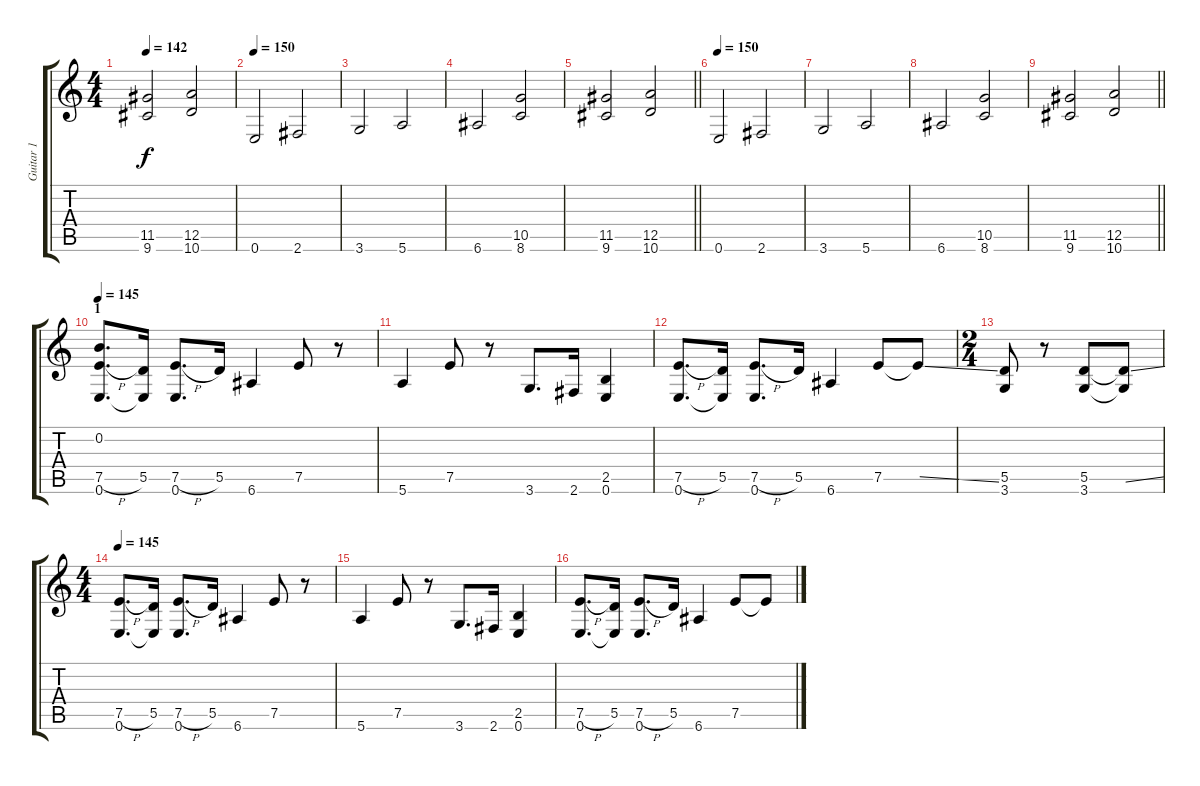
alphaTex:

\track ("Guitar 1" "Guitar 1") {instrument distortionguitar}
\staff {score tabs}
\tuning (E4 B3 G3 D3 A2 E2) {hide}
\ts (4 4)
\tempo 142
\clef g2
\ks c
(11.5 9.6).2{dy f} (12.5 10.6).2 |
\tempo 150
0.6.2 2.6.2 |
3.6.2 5.6.2 |
6.6.2 (10.5 8.6).2 |
\barLineRight lightlight
(11.5 9.6).2 (12.5 10.6).2 |
\tempo 150
0.6.2 2.6.2 |
3.6.2 5.6.2 |
6.6.2 (10.5 8.6).2 |
\barLineRight lightlight
(11.5 9.6).2 (12.5 10.6).2 |
\section ("" "1")
\tempo 145
(0.2 7.5{h} 0.6).8{d} (5.5 0.6{t}).16 (7.5{h} 0.6).8{d} 5.5.16 6.6.4 7.5.8 r.8 |
5.6.4 7.5.8 r.8 3.6.8{d} 2.6.16 (2.5 0.6).4 |
(7.5{h} 0.6).8{d} (5.5 0.6{t}).16 (7.5{h} 0.6).8{d} 5.5.16 6.6.4 7.5.8 7.5{ss t}.8 |
\ts (2 4)
(5.5 3.6).8 r.8 (5.5 3.6).8 (5.5{ss t} 3.6{t}).8 |
\ts (4 4)
\tempo 145
(7.5{h} 0.6).8{d} (5.5 0.6{t}).16 (7.5{h} 0.6).8{d} 5.5.16 6.6.4 7.5.8 r.8 |
5.6.4 7.5.8 r.8 3.6.8{d} 2.6.16 (2.5 0.6).4 |
(7.5{h} 0.6).8{d} (5.5 0.6{t}).16 (7.5{h} 0.6).8{d} 5.5.16 6.6.4 7.5.8 7.5{ss t}.8
